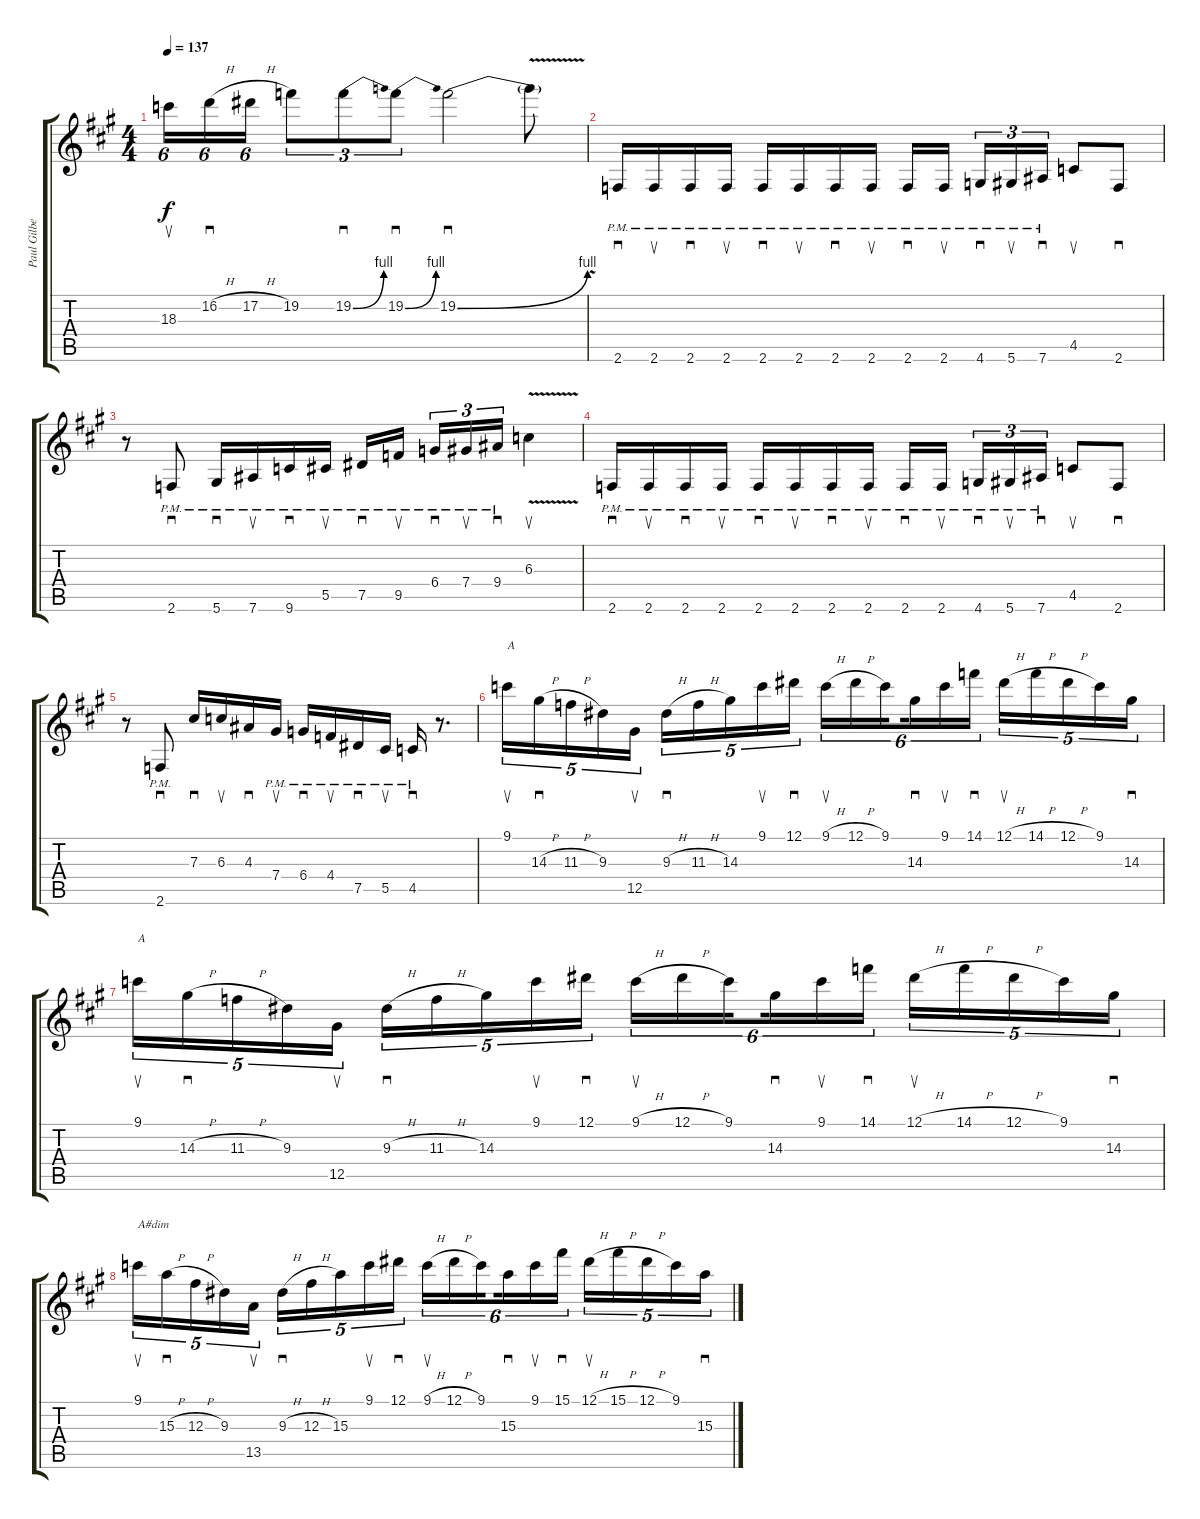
\track ("Paul Gilbert" "Paul Gilbe") {instrument distortionguitar}
\staff {score tabs}
\tuning (Eb4 Bb3 Gb3 Db3 Ab2 Eb2) {hide}
\ts (4 4)
\tempo 137
\clef g2
\ks f#minor
18.3.16{su tu (6 4) dy f} 16.2{h}.16{sd tu (6 4)} 17.2{h}.16{tu (6 4)} 19.2.8{tu (3 2)} 19.2{be (bend 0 0 60 4)}.8{sd tu (3 2)} 19.2{be (bend 0 0 60 4)}.8{sd tu (3 2)} 19.2{be (bend 0 0 60 4)}.2{sd} 19.2{v t}.8 |
2.6{pm}.16{sd} 2.6{pm}.16{su} 2.6{pm}.16{sd} 2.6{pm}.16{su} 2.6{pm}.16{sd} 2.6{pm}.16{su} 2.6{pm}.16{sd} 2.6{pm}.16{su} 2.6{pm}.16{sd} 2.6{pm}.16{su beam splitsecondary} 4.6{pm}.16{sd tu (3 2)} 5.6{pm}.16{su tu (3 2)} 7.6{pm}.16{sd tu (3 2)} 4.5.8{su} 2.6.8{sd} |
r.8 2.6{pm}.8{sd} 5.6{pm}.16{sd} 7.6{pm}.16{su} 9.6{pm}.16{sd} 5.5{pm}.16{su} 7.5{pm}.16{sd} 9.5{pm}.16{su beam splitsecondary} 6.4{pm}.16{sd tu (3 2)} 7.4{pm}.16{su tu (3 2)} 9.4{pm}.16{sd tu (3 2)} 6.3{v}.4{su} |
2.6{pm}.16{sd} 2.6{pm}.16{su} 2.6{pm}.16{sd} 2.6{pm}.16{su} 2.6{pm}.16{sd} 2.6{pm}.16{su} 2.6{pm}.16{sd} 2.6{pm}.16{su} 2.6{pm}.16{sd} 2.6{pm}.16{su beam splitsecondary} 4.6{pm}.16{sd tu (3 2)} 5.6{pm}.16{su tu (3 2)} 7.6{pm}.16{sd tu (3 2)} 4.5.8{su} 2.6.8{sd} |
r.8 2.6{pm}.8{sd} 7.3.16{sd} 6.3.16{su} 4.3.16{sd} 7.4{pm}.16{su} 6.4{pm}.16{sd} 4.4{pm}.16{su} 7.5{pm}.16{sd} 5.5{pm}.16{su} 4.5{pm}.16{sd} r.8{d} |
9.1.16{su tu (5 4) txt "A"} 14.3{h}.16{sd tu (5 4)} 11.3{h}.16{tu (5 4)} 9.3.16{tu (5 4)} 12.5.16{su tu (5 4)} 9.3{h}.16{sd tu (5 4)} 11.3{h}.16{tu (5 4)} 14.3.16{tu (5 4) beam merge} 9.1.16{su tu (5 4)} 12.1.16{sd tu (5 4)} 9.1{h}.16{su tu (6 4)} 12.1{h}.16{tu (6 4)} 9.1.16{tu (6 4) beam splitsecondary} 14.3.16{sd tu (6 4)} 9.1.16{su tu (6 4)} 14.1.16{sd tu (6 4)} 12.1{h}.16{su tu (5 4)} 14.1{h}.16{tu (5 4) beam merge} 12.1{h}.16{tu (5 4)} 9.1.16{tu (5 4)} 14.3.16{sd tu (5 4)} |
9.1.16{su tu (5 4) txt "A"} 14.3{h}.16{sd tu (5 4)} 11.3{h}.16{tu (5 4)} 9.3.16{tu (5 4)} 12.5.16{su tu (5 4)} 9.3{h}.16{sd tu (5 4)} 11.3{h}.16{tu (5 4)} 14.3.16{tu (5 4) beam merge} 9.1.16{su tu (5 4)} 12.1.16{sd tu (5 4)} 9.1{h}.16{su tu (6 4)} 12.1{h}.16{tu (6 4)} 9.1.16{tu (6 4) beam splitsecondary} 14.3.16{sd tu (6 4)} 9.1.16{su tu (6 4)} 14.1.16{sd tu (6 4)} 12.1{h}.16{su tu (5 4)} 14.1{h}.16{tu (5 4) beam merge} 12.1{h}.16{tu (5 4)} 9.1.16{tu (5 4)} 14.3.16{sd tu (5 4)} |
9.1.16{su tu (5 4) txt "A#dim"} 15.3{h}.16{sd tu (5 4)} 12.3{h}.16{tu (5 4)} 9.3.16{tu (5 4)} 13.5.16{su tu (5 4)} 9.3{h}.16{sd tu (5 4)} 12.3{h}.16{tu (5 4)} 15.3.16{tu (5 4) beam merge} 9.1.16{su tu (5 4)} 12.1.16{sd tu (5 4)} 9.1{h}.16{su tu (6 4)} 12.1{h}.16{tu (6 4)} 9.1.16{tu (6 4) beam splitsecondary} 15.3.16{sd tu (6 4)} 9.1.16{su tu (6 4)} 15.1.16{sd tu (6 4)} 12.1{h}.16{su tu (5 4)} 15.1{h}.16{tu (5 4) beam merge} 12.1{h}.16{tu (5 4)} 9.1.16{tu (5 4)} 15.3.16{sd tu (5 4)}
